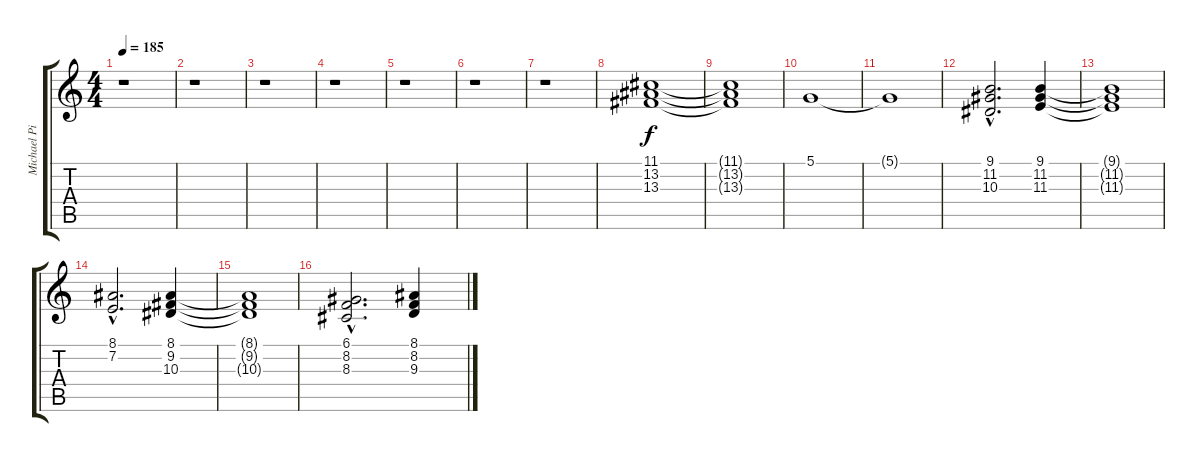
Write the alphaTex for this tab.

\track ("Michael Pinnella " "Michael Pi") {instrument stringensemble1}
\staff {score tabs}
\tuning (D4 A3 F3 C3 G2 D2) {hide}
\ts (4 4)
\tempo 185
\clef g2
\ks c
r.1{dy f} |
r.1 |
r.1 |
r.1 |
r.1 |
r.1 |
r.1 |
(11.1 13.2 13.3).1 |
(11.1{t} 13.2{t} 13.3{t}).1 |
5.1.1 |
5.1{t}.1 |
(9.1{hac} 11.2{hac} 10.3{hac}).2{d} (9.1 11.2 11.3).4 |
(9.1{t} 11.2{t} 11.3{t}).1 |
(8.1{hac} 7.2{hac}).2{d} (8.1 9.2 10.3).4 |
(8.1{t} 9.2{t} 10.3{t}).1 |
(6.1{hac} 8.2{hac} 8.3{hac}).2{d} (8.1 8.2 9.3).4
